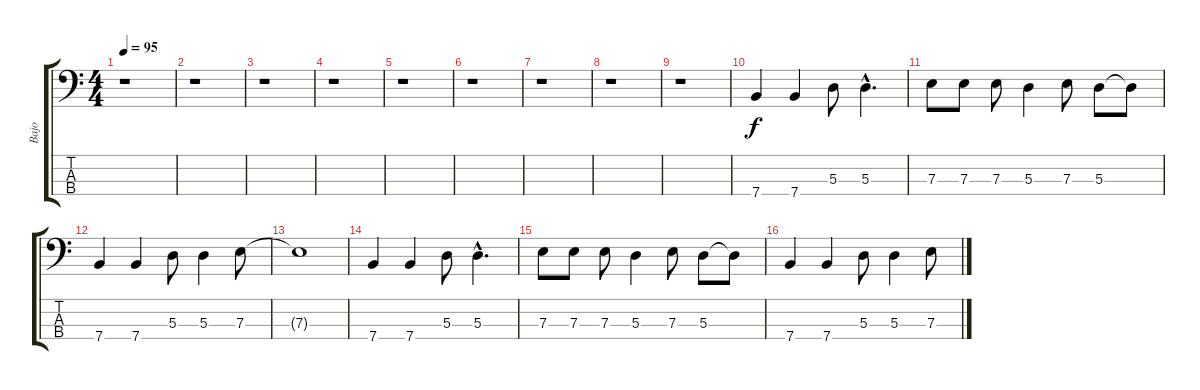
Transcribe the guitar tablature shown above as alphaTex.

\track ("Bajo" "Bajo") {instrument electricbassfinger}
\staff {score tabs}
\tuning (G2 D2 A1 E1) {hide}
\ts (4 4)
\tempo 95
\clef f4
\ks c
r.1{dy f instrument electricbassfinger} |
r.1 |
r.1 |
r.1 |
r.1 |
r.1 |
r.1 |
r.1 |
r.1 |
7.4.4 7.4.4 5.3.8 5.3{hac}.4{d} |
7.3.8 7.3.8 7.3.8 5.3.4 7.3.8 5.3.8 5.3{t}.8 |
7.4.4 7.4.4 5.3.8 5.3.4 7.3.8 |
7.3{t}.1 |
7.4.4 7.4.4 5.3.8 5.3{hac}.4{d} |
7.3.8 7.3.8 7.3.8 5.3.4 7.3.8 5.3.8 5.3{t}.8 |
7.4.4 7.4.4 5.3.8 5.3.4 7.3.8
